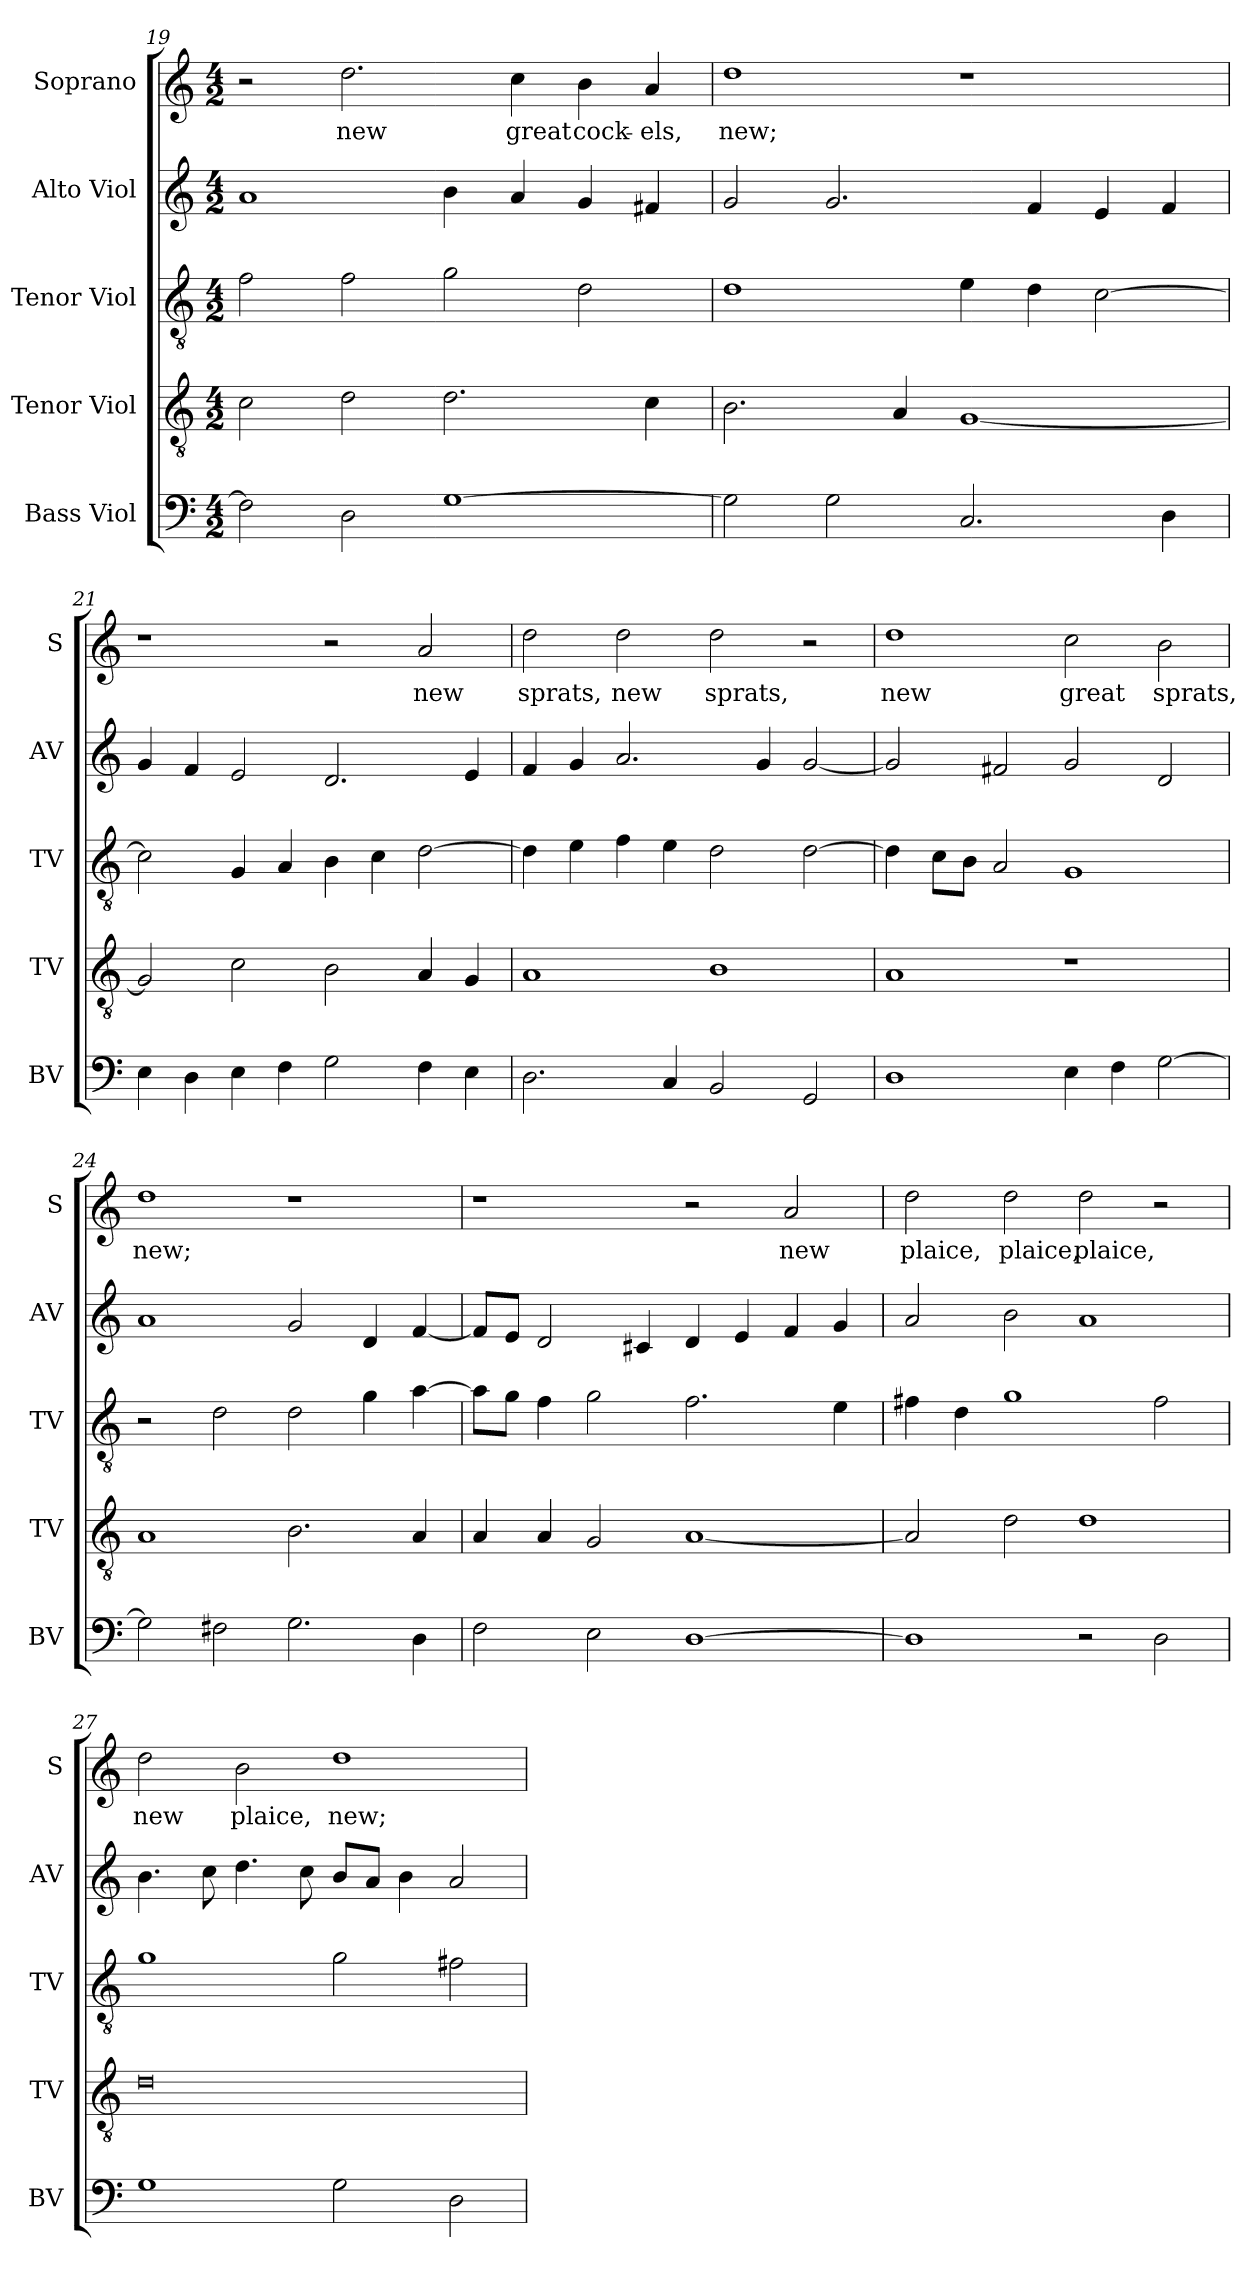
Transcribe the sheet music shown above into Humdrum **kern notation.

**kern	**kern	**kern	**kern	**kern	**text
*part5	*part4	*part3	*part2	*part1	*part1
*staff5	*staff4	*staff3	*staff2	*staff1	*staff1
*I"Bass Viol	*I"Tenor Viol	*I"Tenor Viol	*I"Alto Viol	*I"Soprano	*
*I'BV	*I'TV	*I'TV	*I'AV	*I'S	*
!!LO:PB:g=z
*clefF4	*clefGv2	*clefGv2	*clefG2	*clefG2	*
*ITrd7c12	*ITrd7c12	*ITrd7c12	*ITrd7c12	*	*
*k[]	*k[]	*k[]	*k[]	*k[]	*
*C:	*C:	*C:	*C:	*C:	*
*M4/2	*M4/2	*M4/2	*M4/2	*M4/2	*
=19	=19	=19	=19	=19	=19
2FF\]	2C\	2F\	1A	2r	.
!	!	!	!	!	!LO:LY:b
2DD\	2D\	2F\	.	2.dd\	new
[1GG	2.D\	2G\	4B\	.	.
!	!	!	!	!	!LO:LY:b
.	.	.	4A/	4cc\	great
!	!	!	!	!	!LO:LY:b
.	.	2D\	4G/	4b\	cock-
!	!	!	!	!	!LO:LY:b
.	4C\	.	4F#X/	4a/	-els,
=20	=20	=20	=20	=20	=20
!	!	!	!	!	!LO:LY:b
2GG\]	2.BB\	1D	2G/	1dd	new;
2GG\	.	.	2.G/	.	.
.	4AA/	.	.	.	.
2.CC/	[1GG	4E\	.	1r	.
.	.	4D\	4F/	.	.
.	.	[2C\	4E/	.	.
4DD\	.	.	4F/	.	.
=21	=21	=21	=21	=21	=21
4EE\	2GG/]	2C\]	4G/	1r	.
4DD\	.	.	4F/	.	.
4EE\	2C\	4GG/	2E/	.	.
4FF\	.	4AA/	.	.	.
2GG\	2BB\	4BB\	2.D/	2r	.
.	.	4C\	.	.	.
!	!	!	!	!	!LO:LY:b
4FF\	4AA/	[2D\	.	2a/	new
4EE\	4GG/	.	4E/	.	.
!!LO:LB:g=z
=22	=22	=22	=22	=22	=22
!	!	!	!	!	!LO:LY:b
2.DD\	1AA	4D\]	4F/	2dd\	sprats,
.	.	4E\	4G/	.	.
!	!	!	!	!	!LO:LY:b
.	.	4F\	2.A/	2dd\	new
4CC/	.	4E\	.	.	.
!	!	!	!	!	!LO:LY:b
2BBB/	1BB	2D\	.	2dd\	sprats,
.	.	.	4G/	.	.
2GGG/	.	[2D\	[2G/	2r	.
=23	=23	=23	=23	=23	=23
!	!	!	!	!	!LO:LY:b
1DD	1AA	4D\]	2G/]	1dd	new
.	.	8C\L	.	.	.
.	.	8BB\J	.	.	.
.	.	2AA/	2F#X/	.	.
!	!	!	!	!	!LO:LY:b
4EE\	1r	1GG	2G/	2cc\	great
4FF\	.	.	.	.	.
!	!	!	!	!	!LO:LY:b
[2GG\	.	.	2D/	2b\	sprats,
=24	=24	=24	=24	=24	=24
!	!	!	!	!	!LO:LY:b
2GG\]	1AA	2r	1A	1dd	new;
2FF#X\	.	2D\	.	.	.
2.GG\	2.BB\	2D\	2G/	1r	.
.	.	4G\	4D/	.	.
4DD\	4AA/	[4A\	[4F/	.	.
=25	=25	=25	=25	=25	=25
2FF\	4AA/	8A\L]	8F/L]	1r	.
.	.	8G\J	8E/J	.	.
.	4AA/	4F\	2D/	.	.
2EE\	2GG/	2G\	.	.	.
.	.	.	4C#X/	.	.
[1DD	[1AA	2.F\	4D/	2r	.
.	.	.	4E/	.	.
!	!	!	!	!	!LO:LY:b
.	.	.	4F/	2a/	new
.	.	4E\	4G/	.	.
!!LO:LB:g=z
=26	=26	=26	=26	=26	=26
!	!	!	!	!	!LO:LY:b
1DD]	2AA/]	4F#X\	2A/	2dd\	plaice,
.	.	4D\	.	.	.
!	!	!	!	!	!LO:LY:b
.	2D\	1G	2B\	2dd\	plaice,
!	!	!	!	!	!LO:LY:b
2r	1D	.	1A	2dd\	plaice,
2DD\	.	2F#\	.	2r	.
=27	=27	=27	=27	=27	=27
!	!	!	!	!	!LO:LY:b
1GG	0D	1G	4.B\	2dd\	new
.	.	.	8c\	.	.
!	!	!	!	!	!LO:LY:b
.	.	.	4.d\	2b\	plaice,
.	.	.	8c\	.	.
!	!	!	!	!	!LO:LY:b
2GG\	.	2G\	8B/L	1dd	new;
.	.	.	8A/J	.	.
.	.	.	4B\	.	.
2DD\	.	2F#X\	2A/	.	.
=	=	=	=	=	=
*-	*-	*-	*-	*-	*-
